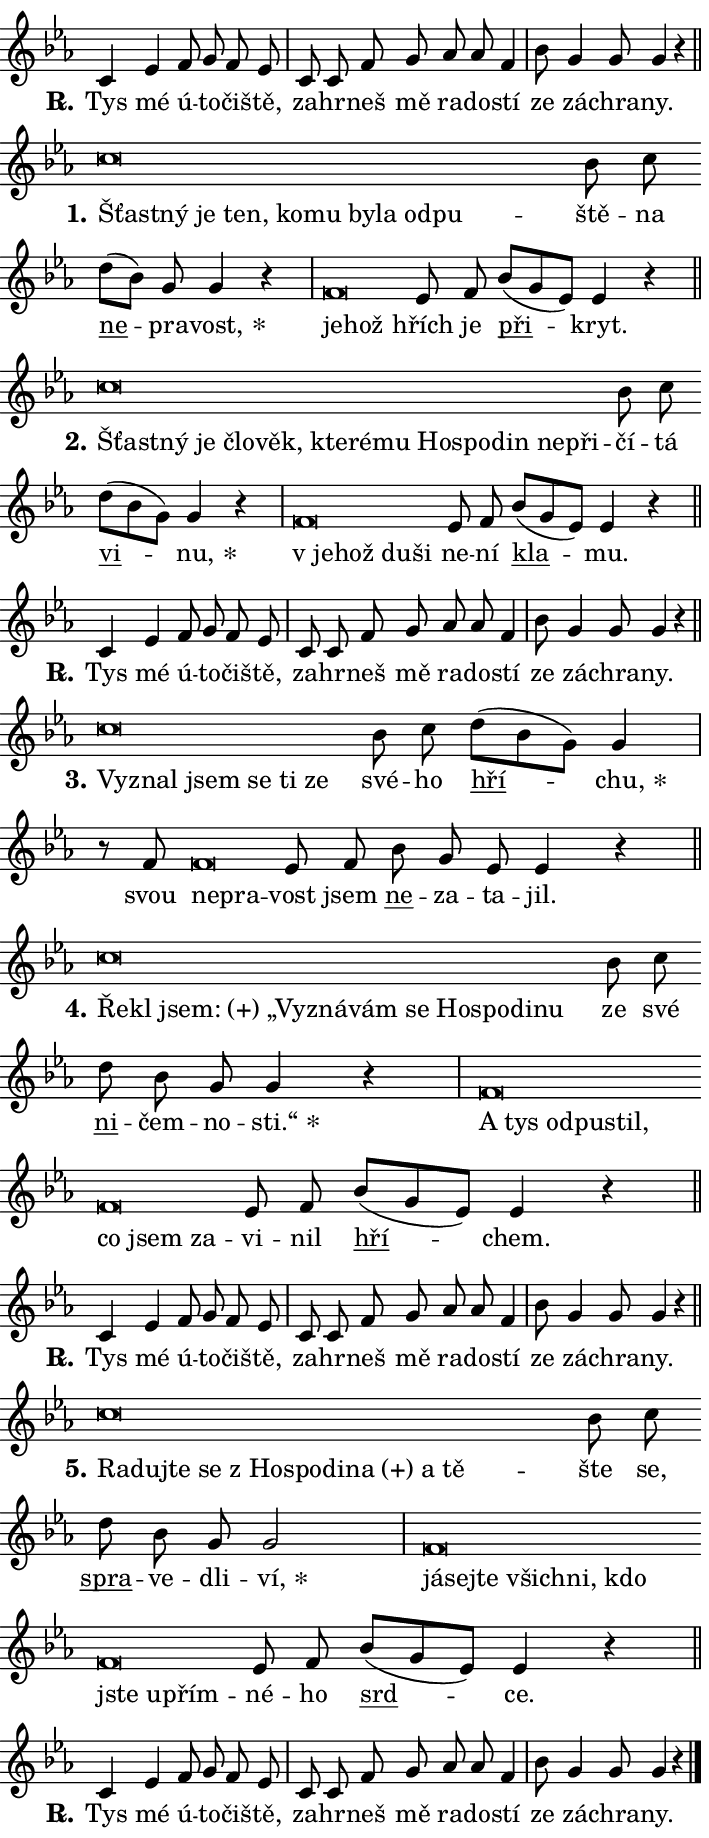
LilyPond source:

\version "2.24.0"
\header { tagline = "" }
\paper {
  indent = 0\cm
  top-margin = 0\cm
  right-margin = 0.13\cm % to fit lyric hyphens
  bottom-margin = 0\cm
  left-margin = 0\cm
  paper-width = 12\cm
  page-breaking = #ly:one-page-breaking
  system-system-spacing.basic-distance = #11
  score-system-spacing.basic-distance = #11
  ragged-last = ##f
}


%% Author: Thomas Morley
%% https://lists.gnu.org/archive/html/lilypond-user/2020-05/msg00002.html
#(define (line-position grob)
"Returns position of @var[grob} in current system:
   @code{'start}, if at first time-step
   @code{'end}, if at last time-step
   @code{'middle} otherwise
"
  (let* ((col (ly:item-get-column grob))
         (ln (ly:grob-object col 'left-neighbor))
         (rn (ly:grob-object col 'right-neighbor))
         (col-to-check-left (if (ly:grob? ln) ln col))
         (col-to-check-right (if (ly:grob? rn) rn col))
         (break-dir-left
           (and
             (ly:grob-property col-to-check-left 'non-musical #f)
             (ly:item-break-dir col-to-check-left)))
         (break-dir-right
           (and
             (ly:grob-property col-to-check-right 'non-musical #f)
             (ly:item-break-dir col-to-check-right))))
        (cond ((eqv? 1 break-dir-left) 'start)
              ((eqv? -1 break-dir-right) 'end)
              (else 'middle))))

#(define (tranparent-at-line-position vctor)
  (lambda (grob)
  "Relying on @code{line-position} select the relevant enry from @var{vctor}.
Used to determine transparency,"
    (case (line-position grob)
      ((end) (not (vector-ref vctor 0)))
      ((middle) (not (vector-ref vctor 1)))
      ((start) (not (vector-ref vctor 2))))))

noteHeadBreakVisibility =
#(define-music-function (break-visibility)(vector?)
"Makes @code{NoteHead}s transparent relying on @var{break-visibility}"
#{
  \override NoteHead.transparent =
    #(tranparent-at-line-position break-visibility)
#})

#(define delete-ledgers-for-transparent-note-heads
  (lambda (grob)
    "Reads whether a @code{NoteHead} is transparent.
If so this @code{NoteHead} is removed from @code{'note-heads} from
@var{grob}, which is supposed to be @code{LedgerLineSpanner}.
As a result ledgers are not printed for this @code{NoteHead}"
    (let* ((nhds-array (ly:grob-object grob 'note-heads))
           (nhds-list
             (if (ly:grob-array? nhds-array)
                 (ly:grob-array->list nhds-array)
                 '()))
           ;; Relies on the transparent-property being done before
           ;; Staff.LedgerLineSpanner.after-line-breaking is executed.
           ;; This is fragile ...
           (to-keep
             (remove
               (lambda (nhd)
                 (ly:grob-property nhd 'transparent #f))
               nhds-list)))
      ;; TODO find a better method to iterate over grob-arrays, similiar
      ;; to filter/remove etc for lists
      ;; For now rebuilt from scratch
      (set! (ly:grob-object grob 'note-heads)  '())
      (for-each
        (lambda (nhd)
          (ly:pointer-group-interface::add-grob grob 'note-heads nhd))
        to-keep))))

squashNotes = {
  \override NoteHead.X-extent = #'(-0.2 . 0.2)
  \override NoteHead.Y-extent = #'(-0.75 . 0)
  \override NoteHead.stencil =
    #(lambda (grob)
       (let ((pos (ly:grob-property grob 'staff-position)))
         (begin
           (if (< pos -7) (display "ERROR: Lower brevis then expected\n") (display ""))
           (if (<= pos -6) ly:text-interface::print ly:note-head::print))))
}
unSquashNotes = {
  \revert NoteHead.X-extent
  \revert NoteHead.Y-extent
  \revert NoteHead.stencil
}

hideNotes = \noteHeadBreakVisibility #begin-of-line-visible
unHideNotes = \noteHeadBreakVisibility #all-visible

% work-around for resetting accidentals
% https://lilypond.org/doc/v2.23/Documentation/notation/displaying-rhythms#unmetered-music
cadenzaMeasure = {
  \cadenzaOff
  \partial 1024 s1024
  \cadenzaOn
}

#(define-markup-command (accent layout props text) (markup?)
  "Underline accented syllable"
  (interpret-markup layout props
    #{\markup \override #'(offset . 4.3) \underline { #text }#}))

responsum = \markup \concat {
  "R" \hspace #-1.05 \path #0.1 #'((moveto 0 0.07) (lineto 0.9 0.8)) \hspace #0.05 "."
}

spaceSize = #0.6828661417322834 % exact space size for TeX Gyre Schola

\layout {
  \context {
    \Staff
    \remove "Time_signature_engraver"
    \override LedgerLineSpanner.after-line-breaking = #delete-ledgers-for-transparent-note-heads
  }
  \context {
    \Lyrics {
      \override LyricSpace.minimum-distance = \spaceSize
      \override LyricText.font-name = #"TeX Gyre Schola"
      \override LyricText.font-size = 1
      \override StanzaNumber.font-name = #"TeX Gyre Schola Bold"
      \override StanzaNumber.font-size = 1
    }
  }
  \context {
    \Score 
    \override NoteHead.text =
      #(lambda (grob) 
        (let ((pos (ly:grob-property grob 'staff-position)))
          #{\markup {
            \combine
              \halign #-0.55 \raise #(if (= pos -6) 0 0.5) \override #'(thickness . 2) \draw-line #'(3.2 . 0)
              \musicglyph "noteheads.sM1"
          }#}))
  }
}

% magnetic-lyrics.ily
%
%   written by
%     Jean Abou Samra <jean@abou-samra.fr>
%     Werner Lemberg <wl@gnu.org>
%
%   adapted by
%     Jiri Hon <jiri.hon@gmail.com>
%
% Version 2022-Apr-15

% https://www.mail-archive.com/lilypond-user@gnu.org/msg149350.html

#(define (Left_hyphen_pointer_engraver context)
   "Collect syllable-hyphen-syllable occurrences in lyrics and store
them in properties.  This engraver only looks to the left.  For
example, if the lyrics input is @code{foo -- bar}, it does the
following.

@itemize @bullet
@item
Set the @code{text} property of the @code{LyricHyphen} grob between
@q{foo} and @q{bar} to @code{foo}.

@item
Set the @code{left-hyphen} property of the @code{LyricText} grob with
text @q{foo} to the @code{LyricHyphen} grob between @q{foo} and
@q{bar}.
@end itemize

Use this auxiliary engraver in combination with the
@code{lyric-@/text::@/apply-@/magnetic-@/offset!} hook."
   (let ((hyphen #f)
         (text #f))
     (make-engraver
      (acknowledgers
       ((lyric-syllable-interface engraver grob source-engraver)
        (set! text grob)))
      (end-acknowledgers
       ((lyric-hyphen-interface engraver grob source-engraver)
        ;(when (not (grob::has-interface grob 'lyric-space-interface))
          (set! hyphen grob)));)
      ((stop-translation-timestep engraver)
       (when (and text hyphen)
         (ly:grob-set-object! text 'left-hyphen hyphen))
       (set! text #f)
       (set! hyphen #f)))))

#(define (lyric-text::apply-magnetic-offset! grob)
   "If the space between two syllables is less than the value in
property @code{LyricText@/.details@/.squash-threshold}, move the right
syllable to the left so that it gets concatenated with the left
syllable.

Use this function as a hook for
@code{LyricText@/.after-@/line-@/breaking} if the
@code{Left_@/hyphen_@/pointer_@/engraver} is active."
   (let ((hyphen (ly:grob-object grob 'left-hyphen #f)))
     (when hyphen
       (let ((left-text (ly:spanner-bound hyphen LEFT)))
         (when (grob::has-interface left-text 'lyric-syllable-interface)
           (let* ((common (ly:grob-common-refpoint grob left-text X))
                  (this-x-ext (ly:grob-extent grob common X))
                  (left-x-ext
                   (begin
                     ;; Trigger magnetism for left-text.
                     (ly:grob-property left-text 'after-line-breaking)
                     (ly:grob-extent left-text common X)))
                  ;; `delta` is the gap width between two syllables.
                  (delta (- (interval-start this-x-ext)
                            (interval-end left-x-ext)))
                  (details (ly:grob-property grob 'details))
                  (threshold (assoc-get 'squash-threshold details 0.2)))
             (when (< delta threshold)
               (let* (;; We have to manipulate the input text so that
                      ;; ligatures crossing syllable boundaries are not
                      ;; disabled.  For languages based on the Latin
                      ;; script this is essentially a beautification.
                      ;; However, for non-Western scripts it can be a
                      ;; necessity.
                      (lt (ly:grob-property left-text 'text))
                      (rt (ly:grob-property grob 'text))
                      (is-space (grob::has-interface hyphen 'lyric-space-interface))
                      (space (if is-space " " ""))
                      (extra-delta (if is-space spaceSize 0))
                      ;; Append new syllable.
                      (ltrt-space (if (and (string? lt) (string? rt))
                                (string-append lt space rt)
                                (make-concat-markup (list lt space rt))))
                      ;; Right-align `ltrt` to the right side.
                      (ltrt-space-markup (grob-interpret-markup
                               grob
                               (make-translate-markup
                                (cons (interval-length this-x-ext) 0)
                                (make-right-align-markup ltrt-space)))))
                 (begin
                   ;; Don't print `left-text`.
                   (ly:grob-set-property! left-text 'stencil #f)
                   ;; Set text and stencil (which holds all collected
                   ;; syllables so far) and shift it to the left.
                   (ly:grob-set-property! grob 'text ltrt-space)
                   (ly:grob-set-property! grob 'stencil ltrt-space-markup)
                   (ly:grob-translate-axis! grob (- (- delta extra-delta)) X))))))))))


#(define (lyric-hyphen::displace-bounds-first grob)
   ;; Make very sure this callback isn't triggered too early.
   (let ((left (ly:spanner-bound grob LEFT))
         (right (ly:spanner-bound grob RIGHT)))
     (ly:grob-property left 'after-line-breaking)
     (ly:grob-property right 'after-line-breaking)
     (ly:lyric-hyphen::print grob)))

squashThreshold = #0.4

\layout {
  \context {
    \Lyrics
    \consists #Left_hyphen_pointer_engraver
    \override LyricText.after-line-breaking =
      #lyric-text::apply-magnetic-offset!
    \override LyricHyphen.stencil = #lyric-hyphen::displace-bounds-first
    \override LyricText.details.squash-threshold = \squashThreshold
    \override LyricHyphen.minimum-distance = 0
    \override LyricHyphen.minimum-length = \squashThreshold
  }
}

squashText = \override LyricText.details.squash-threshold = 9999
unSquashText = \override LyricText.details.squash-threshold = \squashThreshold

leftText = \override LyricText.self-alignment-X = #LEFT
unLeftText = \revert LyricText.self-alignment-X

starOffset = #(lambda (grob) 
                (let ((x_offset (ly:self-alignment-interface::aligned-on-x-parent grob)))
                  (if (= x_offset 0) 0 (+ x_offset 1.2))))

star = #(define-music-function (syllable)(string?)
"Append star separator at the end of a syllable"
#{
  \once \override LyricText.X-offset = #starOffset
  \lyricmode { \markup {
    #syllable
    \override #'((font-name . "TeX Gyre Schola Bold")) \hspace #0.2 \lower #0.65 \larger "*"
  } }
#})

starAccent = #(define-music-function (syllable)(string?)
"Append star separator at the end of a syllable and make accent"
#{
  \once \override LyricText.X-offset = #starOffset
  \lyricmode { \markup {
    \accent #syllable
    \override #'((font-name . "TeX Gyre Schola Bold")) \hspace #0.2 \lower #0.65 \larger "*"
  } }
#})

breath = #(define-music-function (syllable)(string?)
"Append breathing indicator at the end of a syllable"
#{
  \lyricmode { \markup { #syllable "+" } }
#})

optionalBreath = #(define-music-function (syllable)(string?)
"Append optional breathing indicator at the end of a syllable"
#{
  \lyricmode { \markup { #syllable "(+)" } }
#})


\score {
    <<
        \new Voice = "melody" { \cadenzaOn \key es \major \relative { c'4 es f8 g f es \cadenzaMeasure \bar "|" c c f g as as f4 \cadenzaMeasure \bar "|" bes8 g4 g8 g4 r \cadenzaMeasure \bar "||" \break } }
        \new Lyrics \lyricsto "melody" { \lyricmode { \set stanza = \responsum
Tys mé ú -- to -- či -- ště, za -- hr -- neš mě ra -- do -- stí ze zá -- chra -- ny. } }
    >>
    \layout {}
}

\score {
    <<
        \new Voice = "melody" { \cadenzaOn \key es \major \relative { \squashNotes c''\breve*1/16 \hideNotes \breve*1/16 \bar "" \breve*1/16 \bar "" \breve*1/16 \bar "" \breve*1/16 \bar "" \breve*1/16 \bar "" \breve*1/16 \bar "" \breve*1/16 \bar "" \breve*1/16 \breve*1/16 \bar "" \unHideNotes \unSquashNotes bes8 c \bar "" d[( bes)] g g4 r \cadenzaMeasure \bar "|" \squashNotes f\breve*1/16 \hideNotes \breve*1/16 \bar "" \unHideNotes \unSquashNotes es8 f \bar "" bes[( g es)] es4 r \cadenzaMeasure \bar "||" \break } }
        \new Lyrics \lyricsto "melody" { \lyricmode { \set stanza = "1."
\leftText Šťast -- \squashText ný je ten, ko -- mu by -- la od -- pu -- \unLeftText \unSquashText ště -- na \markup \accent ne -- pra -- \star vost, \leftText je -- \squashText hož \unLeftText \unSquashText hřích je \markup \accent při -- kryt. } }
    >>
    \layout {}
}

\score {
    <<
        \new Voice = "melody" { \cadenzaOn \key es \major \relative { \squashNotes c''\breve*1/16 \hideNotes \breve*1/16 \bar "" \breve*1/16 \bar "" \breve*1/16 \bar "" \breve*1/16 \bar "" \breve*1/16 \bar "" \breve*1/16 \bar "" \breve*1/16 \bar "" \breve*1/16 \bar "" \breve*1/16 \bar "" \breve*1/16 \bar "" \breve*1/16 \breve*1/16 \bar "" \unHideNotes \unSquashNotes bes8 c \bar "" d[( bes g)] g4 r \cadenzaMeasure \bar "|" \squashNotes f\breve*1/16 \hideNotes \breve*1/16 \bar "" \breve*1/16 \breve*1/16 \bar "" \unHideNotes \unSquashNotes es8 f \bar "" bes[( g es)] es4 r \cadenzaMeasure \bar "||" \break } }
        \new Lyrics \lyricsto "melody" { \lyricmode { \set stanza = "2."
\leftText Šťast -- \squashText ný je člo -- věk, kte -- ré -- mu Ho -- spo -- din ne -- při -- \unLeftText \unSquashText čí -- tá \markup \accent vi -- \star nu, \leftText "v je" -- \squashText hož du -- ši \unLeftText \unSquashText ne -- ní \markup \accent kla -- mu. } }
    >>
    \layout {}
}

\score {
    <<
        \new Voice = "melody" { \cadenzaOn \key es \major \relative { c'4 es f8 g f es \cadenzaMeasure \bar "|" c c f g as as f4 \cadenzaMeasure \bar "|" bes8 g4 g8 g4 r \cadenzaMeasure \bar "||" \break } }
        \new Lyrics \lyricsto "melody" { \lyricmode { \set stanza = \responsum
Tys mé ú -- to -- či -- ště, za -- hr -- neš mě ra -- do -- stí ze zá -- chra -- ny. } }
    >>
    \layout {}
}

\score {
    <<
        \new Voice = "melody" { \cadenzaOn \key es \major \relative { \squashNotes c''\breve*1/16 \hideNotes \breve*1/16 \bar "" \breve*1/16 \bar "" \breve*1/16 \bar "" \breve*1/16 \breve*1/16 \bar "" \unHideNotes \unSquashNotes bes8 c \bar "" d[( bes g)] g4 \cadenzaMeasure \bar "|" r8 f8 \squashNotes f\breve*1/16 \hideNotes \breve*1/16 \bar "" \unHideNotes \unSquashNotes es8 f \bar "" bes g es es4 r \cadenzaMeasure \bar "||" \break } }
        \new Lyrics \lyricsto "melody" { \lyricmode { \set stanza = "3."
\leftText Vy -- \squashText znal jsem se ti ze \unLeftText \unSquashText své -- ho \markup \accent hří -- \star chu, svou \leftText ne -- \squashText pra -- \unLeftText \unSquashText vost jsem \markup \accent ne -- za -- ta -- jil. } }
    >>
    \layout {}
}

\score {
    <<
        \new Voice = "melody" { \cadenzaOn \key es \major \relative { \squashNotes c''\breve*1/16 \hideNotes \breve*1/16 \bar "" \breve*1/16 \bar "" \breve*1/16 \bar "" \breve*1/16 \bar "" \breve*1/16 \bar "" \breve*1/16 \bar "" \breve*1/16 \bar "" \breve*1/16 \bar "" \breve*1/16 \breve*1/16 \bar "" \unHideNotes \unSquashNotes bes8 c \bar "" d bes g g4 r \cadenzaMeasure \bar "|" \squashNotes f\breve*1/16 \hideNotes \breve*1/16 \bar "" \breve*1/16 \bar "" \breve*1/16 \bar "" \breve*1/16 \bar "" \breve*1/16 \bar "" \breve*1/16 \breve*1/16 \bar "" \unHideNotes \unSquashNotes es8 f \bar "" bes[( g es)] es4 r \cadenzaMeasure \bar "||" \break } }
        \new Lyrics \lyricsto "melody" { \lyricmode { \set stanza = "4."
\leftText Ře -- \squashText kl \optionalBreath jsem: „Vy -- zná -- vám se Ho -- spo -- di -- nu \unLeftText \unSquashText ze své \markup \accent ni -- čem -- no -- \star sti.“ \leftText A \squashText tys od -- pu -- stil, co jsem za -- \unLeftText \unSquashText vi -- nil \markup \accent hří -- chem. } }
    >>
    \layout {}
}

\score {
    <<
        \new Voice = "melody" { \cadenzaOn \key es \major \relative { c'4 es f8 g f es \cadenzaMeasure \bar "|" c c f g as as f4 \cadenzaMeasure \bar "|" bes8 g4 g8 g4 r \cadenzaMeasure \bar "||" \break } }
        \new Lyrics \lyricsto "melody" { \lyricmode { \set stanza = \responsum
Tys mé ú -- to -- či -- ště, za -- hr -- neš mě ra -- do -- stí ze zá -- chra -- ny. } }
    >>
    \layout {}
}

\score {
    <<
        \new Voice = "melody" { \cadenzaOn \key es \major \relative { \squashNotes c''\breve*1/16 \hideNotes \breve*1/16 \bar "" \breve*1/16 \bar "" \breve*1/16 \bar "" \breve*1/16 \bar "" \breve*1/16 \bar "" \breve*1/16 \bar "" \breve*1/16 \bar "" \breve*1/16 \breve*1/16 \bar "" \unHideNotes \unSquashNotes bes8 c \bar "" d bes g g2 \cadenzaMeasure \bar "|" \squashNotes f\breve*1/16 \hideNotes \breve*1/16 \bar "" \breve*1/16 \bar "" \breve*1/16 \bar "" \breve*1/16 \bar "" \breve*1/16 \bar "" \breve*1/16 \bar "" \breve*1/16 \breve*1/16 \bar "" \unHideNotes \unSquashNotes es8 f \bar "" bes[( g es)] es4 r \cadenzaMeasure \bar "||" \break } }
        \new Lyrics \lyricsto "melody" { \lyricmode { \set stanza = "5."
\leftText Ra -- \squashText duj -- te se "z Ho" -- spo -- di -- \optionalBreath na a tě -- \unLeftText \unSquashText šte se, \markup \accent spra -- ve -- dli -- \star ví, \leftText já -- \squashText sej -- te všich -- ni, kdo jste u -- přím -- \unLeftText \unSquashText né -- ho \markup \accent srd -- ce. } }
    >>
    \layout {}
}

\score {
    <<
        \new Voice = "melody" { \cadenzaOn \key es \major \relative { c'4 es f8 g f es \cadenzaMeasure \bar "|" c c f g as as f4 \cadenzaMeasure \bar "|" bes8 g4 g8 g4 r \cadenzaMeasure \bar "||" \break } \bar "|." }
        \new Lyrics \lyricsto "melody" { \lyricmode { \set stanza = \responsum
Tys mé ú -- to -- či -- ště, za -- hr -- neš mě ra -- do -- stí ze zá -- chra -- ny. } }
    >>
    \layout {}
}
